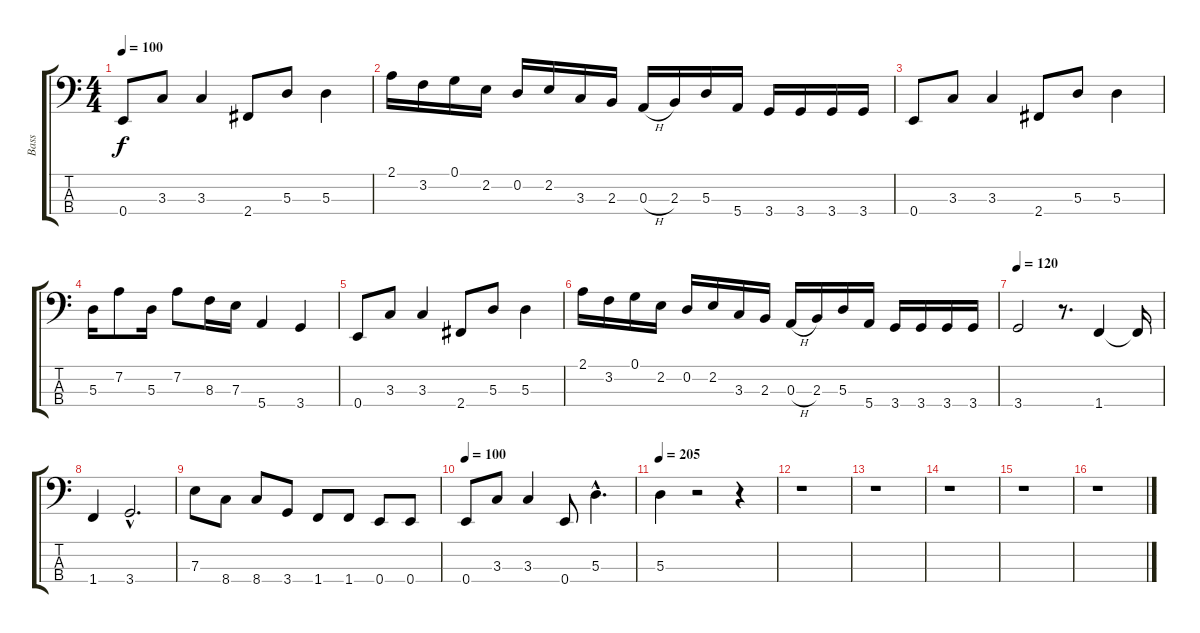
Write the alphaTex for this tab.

\track ("Bass" "Bass") {instrument electricbassfinger}
\staff {score tabs}
\tuning (G2 D2 A1 E1) {hide}
\ts (4 4)
\tempo 100
\clef f4
\ks c
0.4.8{dy f} 3.3.8 3.3.4 2.4.8 5.3.8 5.3.4 |
2.1.16 3.2.16 0.1.16 2.2.16 0.2.16 2.2.16 3.3.16 2.3.16 0.3{h}.16 2.3.16 5.3.16 5.4.16 3.4.16 3.4.16 3.4.16 3.4.16 |
0.4.8 3.3.8 3.3.4 2.4.8 5.3.8 5.3.4 |
5.3.16 7.2.8 5.3.16 7.2.8 8.3.16 7.3.16 5.4.4 3.4.4 |
0.4.8 3.3.8 3.3.4 2.4.8 5.3.8 5.3.4 |
2.1.16 3.2.16 0.1.16 2.2.16 0.2.16 2.2.16 3.3.16 2.3.16 0.3{h}.16 2.3.16 5.3.16 5.4.16 3.4.16 3.4.16 3.4.16 3.4.16 |
\tempo 120
3.4.2 r.8{d} 1.4.4 1.4{t}.16 |
1.4.4 3.4{hac}.2{d} |
7.3.8 8.4.8 8.4.8 3.4.8 1.4.8 1.4.8 0.4.8 0.4.8 |
\tempo 100
0.4.8 3.3.8 3.3.4 0.4.8 5.3{hac}.4{d} |
\tempo 205
5.3.4 r.2 r.4 |
r.1 |
r.1 |
r.1 |
r.1 |
r.1
